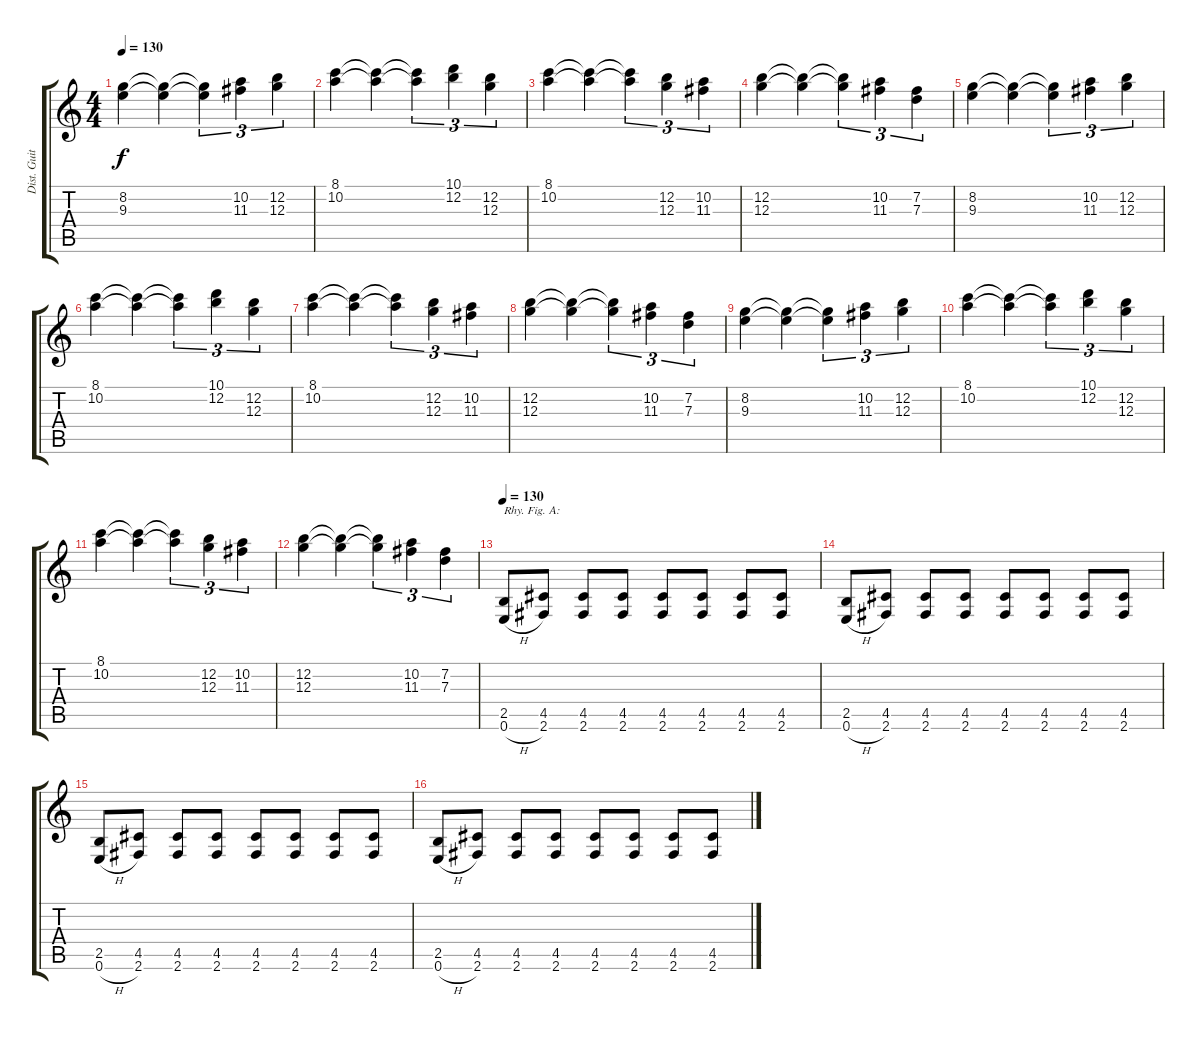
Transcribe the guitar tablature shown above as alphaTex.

\track ("Dist. Guitar 1" "Dist. Guit") {instrument distortionguitar}
\staff {score tabs}
\tuning (E4 B3 G3 D3 A2 E2) {hide}
\ts (4 4)
\tempo 130
\clef g2
\ks c
(8.2 9.3).4{dy f} (8.2{t} 9.3{t}).4 (8.2{t} 9.3{t}).4{tu (3 2)} (10.2 11.3).4{tu (3 2)} (12.2 12.3).4{tu (3 2)} |
(8.1 10.2).4 (8.1{t} 10.2{t}).4 (8.1{t} 10.2{t}).4{tu (3 2)} (10.1 12.2).4{tu (3 2)} (12.2 12.3).4{tu (3 2)} |
(8.1 10.2).4 (8.1{t} 10.2{t}).4 (8.1{t} 10.2{t}).4{tu (3 2)} (12.2 12.3).4{tu (3 2)} (10.2 11.3).4{tu (3 2)} |
(12.2 12.3).4 (12.2{t} 12.3{t}).4 (12.2{t} 12.3{t}).4{tu (3 2)} (10.2 11.3).4{tu (3 2)} (7.2 7.3).4{tu (3 2)} |
(8.2 9.3).4 (8.2{t} 9.3{t}).4 (8.2{t} 9.3{t}).4{tu (3 2)} (10.2 11.3).4{tu (3 2)} (12.2 12.3).4{tu (3 2)} |
(8.1 10.2).4 (8.1{t} 10.2{t}).4 (8.1{t} 10.2{t}).4{tu (3 2)} (10.1 12.2).4{tu (3 2)} (12.2 12.3).4{tu (3 2)} |
(8.1 10.2).4 (8.1{t} 10.2{t}).4 (8.1{t} 10.2{t}).4{tu (3 2)} (12.2 12.3).4{tu (3 2)} (10.2 11.3).4{tu (3 2)} |
(12.2 12.3).4 (12.2{t} 12.3{t}).4 (12.2{t} 12.3{t}).4{tu (3 2)} (10.2 11.3).4{tu (3 2)} (7.2 7.3).4{tu (3 2)} |
(8.2 9.3).4 (8.2{t} 9.3{t}).4 (8.2{t} 9.3{t}).4{tu (3 2)} (10.2 11.3).4{tu (3 2)} (12.2 12.3).4{tu (3 2)} |
(8.1 10.2).4 (8.1{t} 10.2{t}).4 (8.1{t} 10.2{t}).4{tu (3 2)} (10.1 12.2).4{tu (3 2)} (12.2 12.3).4{tu (3 2)} |
(8.1 10.2).4 (8.1{t} 10.2{t}).4 (8.1{t} 10.2{t}).4{tu (3 2)} (12.2 12.3).4{tu (3 2)} (10.2 11.3).4{tu (3 2)} |
(12.2 12.3).4 (12.2{t} 12.3{t}).4 (12.2{t} 12.3{t}).4{tu (3 2)} (10.2 11.3).4{tu (3 2)} (7.2 7.3).4{tu (3 2)} |
\tempo 130
(2.5 0.6{h}).8{txt "Rhy. Fig. A:" volume 10 instrument distortionguitar} (4.5 2.6).8 (4.5 2.6).8 (4.5 2.6).8 (4.5 2.6).8 (4.5 2.6).8 (4.5 2.6).8 (4.5 2.6).8 |
(2.5 0.6{h}).8 (4.5 2.6).8 (4.5 2.6).8 (4.5 2.6).8 (4.5 2.6).8 (4.5 2.6).8 (4.5 2.6).8 (4.5 2.6).8 |
(2.5 0.6{h}).8 (4.5 2.6).8 (4.5 2.6).8 (4.5 2.6).8 (4.5 2.6).8 (4.5 2.6).8 (4.5 2.6).8 (4.5 2.6).8 |
(2.5 0.6{h}).8 (4.5 2.6).8 (4.5 2.6).8 (4.5 2.6).8 (4.5 2.6).8 (4.5 2.6).8 (4.5 2.6).8 (4.5 2.6).8
